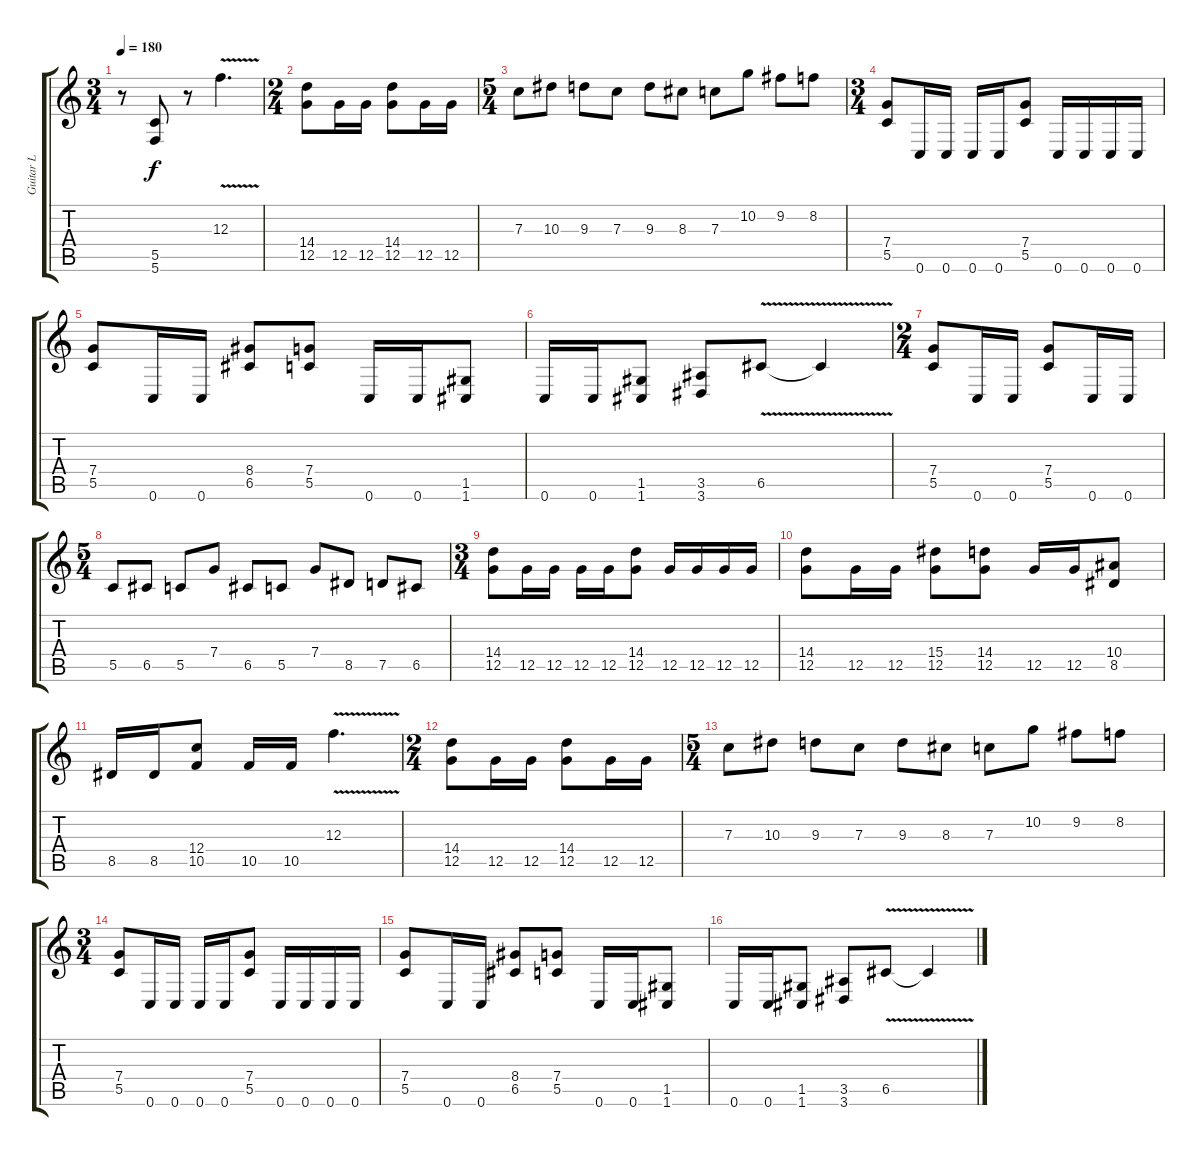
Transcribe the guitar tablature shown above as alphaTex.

\track ("Guitar L" "Guitar L") {instrument distortionguitar}
\staff {score tabs}
\tuning (D4 A3 F3 C3 G2 C2) {hide}
\ts (3 4)
\tempo 180
\clef g2
\ks c
r.8{dy f} (5.5 5.6).8 r.8 12.3{v}.4{d instrument guitarharmonics} |
\ts (2 4)
(14.4 12.5).8{instrument distortionguitar} 12.5.16 12.5.16 (14.4 12.5).8 12.5.16 12.5.16 |
\ts (5 4)
7.3.8 10.3.8 9.3.8 7.3.8 9.3.8 8.3.8 7.3.8 10.2.8 9.2.8 8.2.8 |
\ts (3 4)
(7.4 5.5).8 0.6.16 0.6.16 0.6.16 0.6.16 (7.4 5.5).8 0.6.16 0.6.16 0.6.16 0.6.16 |
(7.4 5.5).8 0.6.16 0.6.16 (8.4 6.5).8 (7.4 5.5).8 0.6.16 0.6.16 (1.5 1.6).8 |
0.6.16 0.6.16 (1.5 1.6).8 (3.5 3.6).8 6.5{v}.8{instrument guitarharmonics} 6.5{t}.4 |
\ts (2 4)
(7.4 5.5).8{instrument distortionguitar} 0.6.16 0.6.16 (7.4 5.5).8 0.6.16 0.6.16 |
\ts (5 4)
5.5.8 6.5.8 5.5.8 7.4.8 6.5.8 5.5.8 7.4.8 8.5.8 7.5.8 6.5.8 |
\ts (3 4)
(14.4 12.5).8 12.5.16 12.5.16 12.5.16 12.5.16 (14.4 12.5).8 12.5.16 12.5.16 12.5.16 12.5.16 |
(14.4 12.5).8 12.5.16 12.5.16 (15.4 12.5).8 (14.4 12.5).8 12.5.16 12.5.16 (10.4 8.5).8 |
8.5.16 8.5.16 (12.4 10.5).8 10.5.16 10.5.16 12.3{v}.4{d instrument guitarharmonics} |
\ts (2 4)
(14.4 12.5).8{instrument distortionguitar} 12.5.16 12.5.16 (14.4 12.5).8 12.5.16 12.5.16 |
\ts (5 4)
7.3.8 10.3.8 9.3.8 7.3.8 9.3.8 8.3.8 7.3.8 10.2.8 9.2.8 8.2.8 |
\ts (3 4)
(7.4 5.5).8 0.6.16 0.6.16 0.6.16 0.6.16 (7.4 5.5).8 0.6.16 0.6.16 0.6.16 0.6.16 |
(7.4 5.5).8 0.6.16 0.6.16 (8.4 6.5).8 (7.4 5.5).8 0.6.16 0.6.16 (1.5 1.6).8 |
0.6.16 0.6.16 (1.5 1.6).8 (3.5 3.6).8 6.5{v}.8{instrument guitarharmonics} 6.5{t}.4
